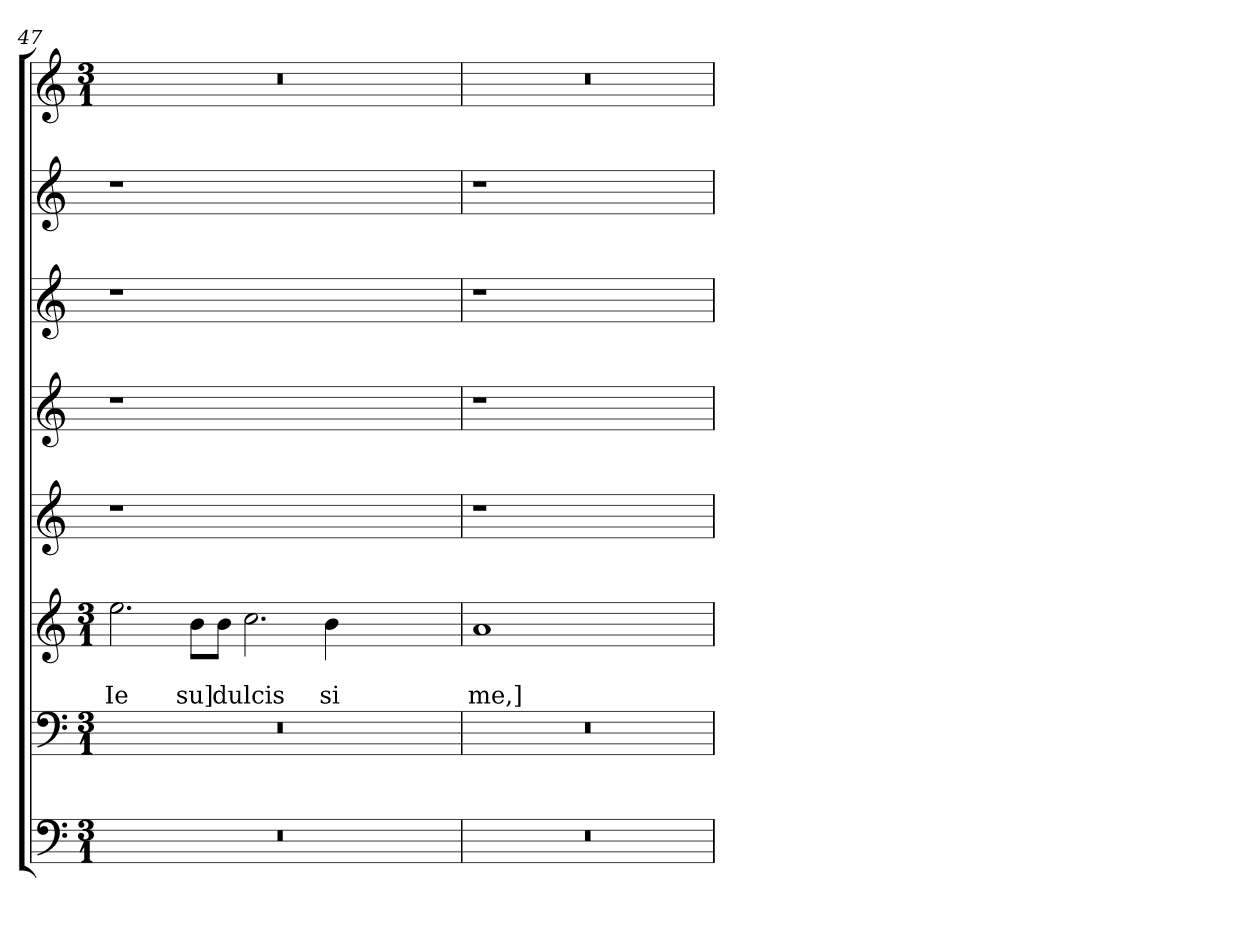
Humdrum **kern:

**kern	**kern	**kern	**text	**text	**kern	**kern	**kern	**kern	**kern
*part8	*part7	*part6	*part6	*part6	*part5	*part4	*part3	*part2	*part1
*staff8	*staff7	*staff6	*staff6	*staff6	*staff5	*staff4	*staff3	*staff2	*staff1
*clefF4	*clefF4	*clefG2	*	*	*clefG2	*clefG2	*clefG2	*clefG2	*clefG2
*k[]	*k[]	*k[]	*	*	*k[]	*k[]	*k[]	*k[]	*k[]
*C:	*C:	*C:	*	*	*C:	*C:	*C:	*C:	*C:
*M3/1	*M3/1	*M3/1	*	*	*	*	*	*	*M3/1
=47	=47	=47	=47	=47	=47	=47	=47	=47	=47
!	!	!	!	!LO:LY:b	!	!	!	!	!
0.r	0.r	2.ee\	.	Ie	1r	1r	1r	1r	0.r
!	!	!	!	!LO:LY:b	!	!	!	!	!
.	.	8b\L	.	su]	.	.	.	.	.
!	!	!	!	!LO:LY:b	!	!	!	!	!
.	.	8b\J	.	dulcis	.	.	.	.	.
.	.	2.cc\	.	.	0ryy	0ryy	0ryy	0ryy	.
!	!	!	!	!LO:LY:b	!	!	!	!	!
.	.	4b\	.	si	.	.	.	.	.
.	.	1ryy	.	.	.	.	.	.	.
!!LO:LB:g=z
=48	=48	=48	=48	=48	=48	=48	=48	=48	=48
!	!	!	!	!LO:LY:b	!	!	!	!	!
0.r	0.r	1a	.	me,]	1r	1r	1r	1r	0.r
.	.	0ryy	.	.	0ryy	0ryy	0ryy	0ryy	.
=	=	=	=	=	=	=	=	=	=
*-	*-	*-	*-	*-	*-	*-	*-	*-	*-
